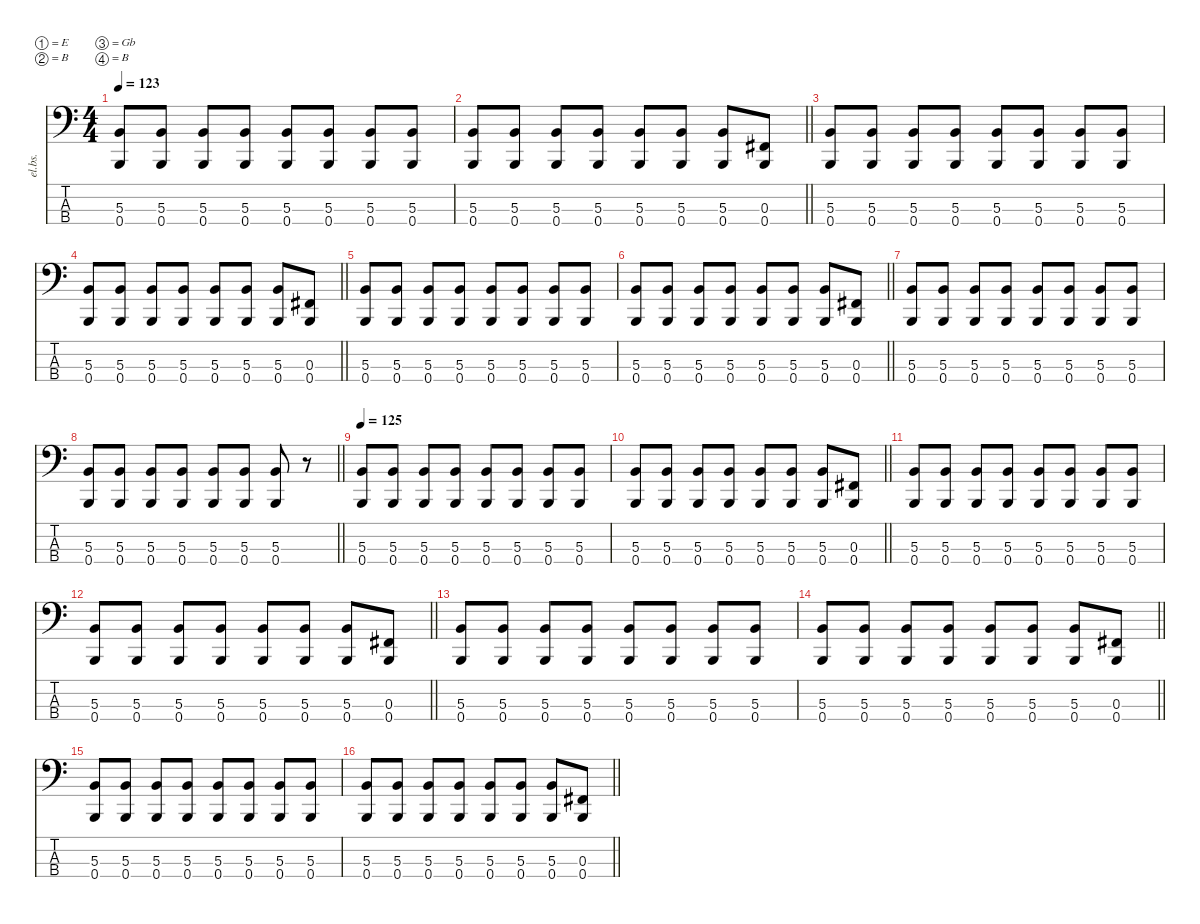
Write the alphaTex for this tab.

\defaultSystemsLayout 4
\hideDynamics
\bracketExtendMode nobrackets
\otherSystemsTrackNameOrientation horizontal
\track ("Bass" "el.bs.") {instrument electricbassfinger}
\staff {score tabs}
\tuning (E2 B1 Gb1 B0)
\ts (4 4)
\tempo 123
\clef f4
\ks c
(5.3 0.4).8{dy f beam Up} (5.3 0.4).8{beam Up} (5.3 0.4).8{beam Up} (5.3 0.4).8{beam Up} (5.3 0.4).8{beam Up} (5.3 0.4).8{beam Up} (5.3 0.4).8{beam Up} (5.3 0.4).8{beam Up} |
\barLineRight lightlight
(5.3 0.4).8{beam Up} (5.3 0.4).8{beam Up} (5.3 0.4).8{beam Up} (5.3 0.4).8{beam Up} (5.3 0.4).8{beam Up} (5.3 0.4).8{beam Up} (5.3 0.4).8{beam Up} (0.3{acc #} 0.4).8{beam Up} |
(5.3 0.4).8{beam Up} (5.3 0.4).8{beam Up} (5.3 0.4).8{beam Up} (5.3 0.4).8{beam Up} (5.3 0.4).8{beam Up} (5.3 0.4).8{beam Up} (5.3 0.4).8{beam Up} (5.3 0.4).8{beam Up} |
\barLineRight lightlight
(5.3 0.4).8{beam Up} (5.3 0.4).8{beam Up} (5.3 0.4).8{beam Up} (5.3 0.4).8{beam Up} (5.3 0.4).8{beam Up} (5.3 0.4).8{beam Up} (5.3 0.4).8{beam Up} (0.3{acc #} 0.4).8{beam Up} |
(5.3 0.4).8{beam Up} (5.3 0.4).8{beam Up} (5.3 0.4).8{beam Up} (5.3 0.4).8{beam Up} (5.3 0.4).8{beam Up} (5.3 0.4).8{beam Up} (5.3 0.4).8{beam Up} (5.3 0.4).8{beam Up} |
\barLineRight lightlight
(5.3 0.4).8{beam Up} (5.3 0.4).8{beam Up} (5.3 0.4).8{beam Up} (5.3 0.4).8{beam Up} (5.3 0.4).8{beam Up} (5.3 0.4).8{beam Up} (5.3 0.4).8{beam Up} (0.3{acc #} 0.4).8{beam Up} |
(5.3 0.4).8{beam Up} (5.3 0.4).8{beam Up} (5.3 0.4).8{beam Up} (5.3 0.4).8{beam Up} (5.3 0.4).8{beam Up} (5.3 0.4).8{beam Up} (5.3 0.4).8{beam Up} (5.3 0.4).8{beam Up} |
\barLineRight lightlight
(5.3 0.4).8{beam Up} (5.3 0.4).8{beam Up} (5.3 0.4).8{beam Up} (5.3 0.4).8{beam Up} (5.3 0.4).8{beam Up} (5.3 0.4).8{beam Up} (5.3 0.4).8{beam Up} r.8{beam Up} |
\section ("" "")
\tempo 125
(5.3 0.4).8{beam Up} (5.3 0.4).8{beam Up} (5.3 0.4).8{beam Up} (5.3 0.4).8{beam Up} (5.3 0.4).8{beam Up} (5.3 0.4).8{beam Up} (5.3 0.4).8{beam Up} (5.3 0.4).8{beam Up} |
\barLineRight lightlight
(5.3 0.4).8{beam Up} (5.3 0.4).8{beam Up} (5.3 0.4).8{beam Up} (5.3 0.4).8{beam Up} (5.3 0.4).8{beam Up} (5.3 0.4).8{beam Up} (5.3 0.4).8{beam Up} (0.3{acc #} 0.4).8{beam Up} |
(5.3 0.4).8{beam Up} (5.3 0.4).8{beam Up} (5.3 0.4).8{beam Up} (5.3 0.4).8{beam Up} (5.3 0.4).8{beam Up} (5.3 0.4).8{beam Up} (5.3 0.4).8{beam Up} (5.3 0.4).8{beam Up} |
\barLineRight lightlight
(5.3 0.4).8{beam Up} (5.3 0.4).8{beam Up} (5.3 0.4).8{beam Up} (5.3 0.4).8{beam Up} (5.3 0.4).8{beam Up} (5.3 0.4).8{beam Up} (5.3 0.4).8{beam Up} (0.3{acc #} 0.4).8{beam Up} |
(5.3 0.4).8{beam Up} (5.3 0.4).8{beam Up} (5.3 0.4).8{beam Up} (5.3 0.4).8{beam Up} (5.3 0.4).8{beam Up} (5.3 0.4).8{beam Up} (5.3 0.4).8{beam Up} (5.3 0.4).8{beam Up} |
\barLineRight lightlight
(5.3 0.4).8{beam Up} (5.3 0.4).8{beam Up} (5.3 0.4).8{beam Up} (5.3 0.4).8{beam Up} (5.3 0.4).8{beam Up} (5.3 0.4).8{beam Up} (5.3 0.4).8{beam Up} (0.3{acc #} 0.4).8{beam Up} |
(5.3 0.4).8{beam Up} (5.3 0.4).8{beam Up} (5.3 0.4).8{beam Up} (5.3 0.4).8{beam Up} (5.3 0.4).8{beam Up} (5.3 0.4).8{beam Up} (5.3 0.4).8{beam Up} (5.3 0.4).8{beam Up} |
\barLineRight lightlight
(5.3 0.4).8{beam Up} (5.3 0.4).8{beam Up} (5.3 0.4).8{beam Up} (5.3 0.4).8{beam Up} (5.3 0.4).8{beam Up} (5.3 0.4).8{beam Up} (5.3 0.4).8{beam Up} (0.3{acc #} 0.4).8{beam Up}
